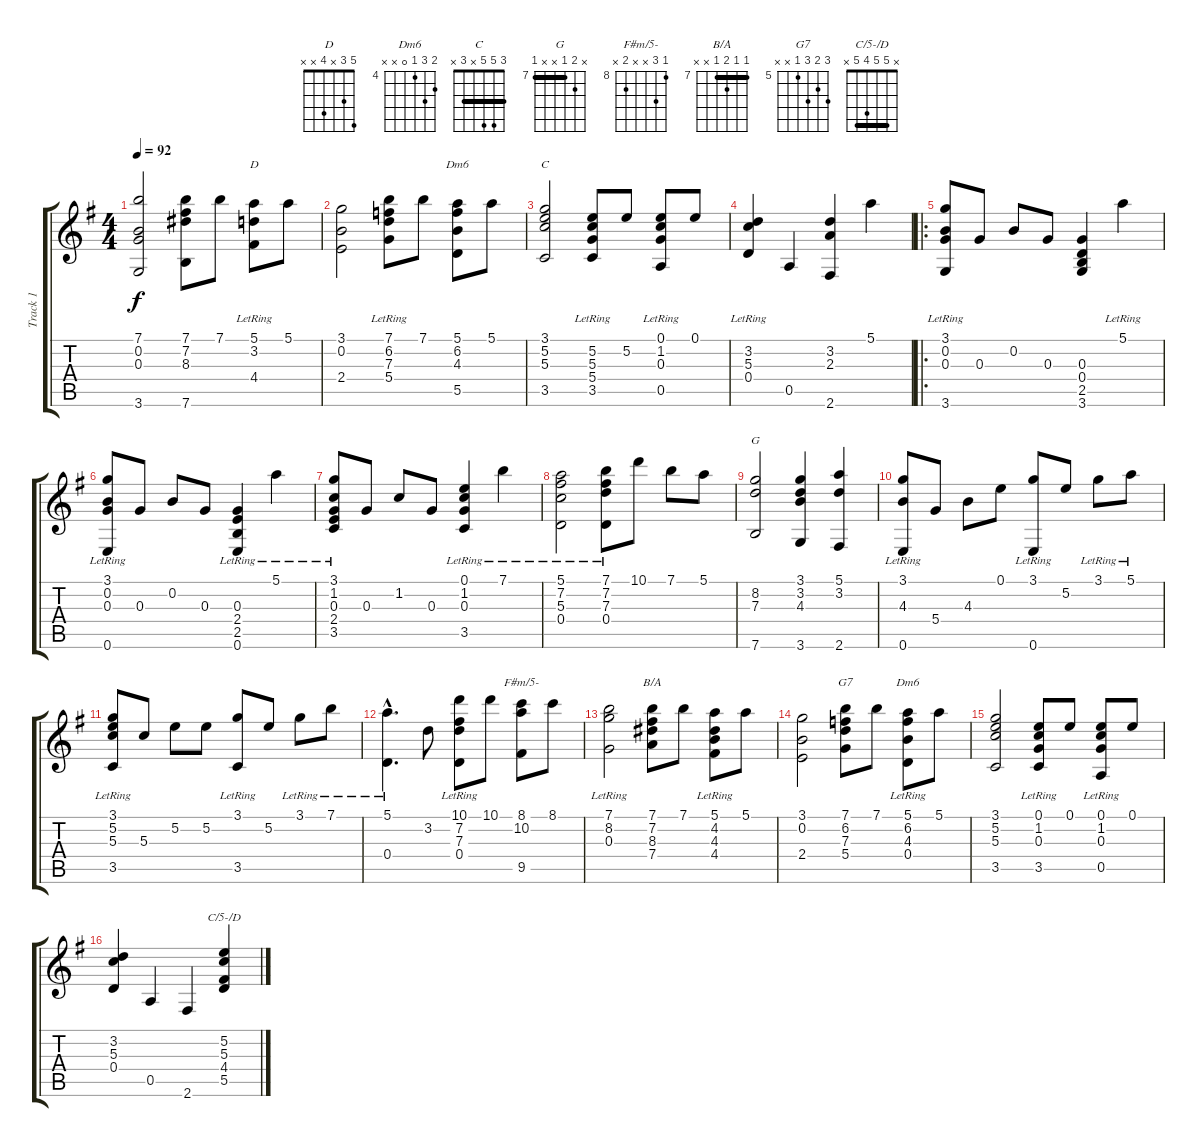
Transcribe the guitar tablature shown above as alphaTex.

\track ("Track 1" "Track 1") {instrument acousticguitarsteel}
\staff {score tabs}
\tuning (E4 B3 G3 D3 A2 E2) {hide}
\chord ("D" 5 3 x 4 x x)
\chord ("Dm6" 5 6 4 x 5 x) {firstfret 4}
\chord ("C" 3 5 5 x 3 x) {barre 3}
\chord ("G" x 8 7 x x 7) {firstfret 7 barre 7}
\chord ("F#m/5-" 8 10 x x 9 x) {firstfret 8}
\chord ("B/A" 7 7 8 7 x x) {firstfret 7 barre 7}
\chord ("G7" 7 6 7 5 x x) {firstfret 5}
\chord ("Dm6" 5 6 4 0 x x) {firstfret 4}
\chord ("C/5-/D" x 5 5 4 5 x) {barre 5}
\ts (4 4)
\tempo 92
\clef g2
\ks g
(7.1 0.2 0.3 3.6).2{dy f instrument acousticguitarsteel} (7.1 7.2 8.3 7.6).8 7.1.8 (5.1 3.2 4.4{lr}).8{ch "D"} 5.1.8 |
(3.1 0.2 2.4).2 (7.1 6.2 7.3 5.4{lr}).8 7.1.8 (5.1 6.2 4.3 5.5).8{ch "Dm6"} 5.1.8 |
(3.1 5.2 5.3 3.5).2{ch "C"} (5.2 5.3 5.4 3.5{lr}).8 5.2.8 (0.1 1.2 0.3 0.5{lr}).8 0.1.8 |
(3.2{lr} 5.3{lr} 0.4{lr}).4 0.5.4 (3.2 2.3 2.6).4 5.1.4 |
\ro
(3.1{lr} 0.2 0.3 3.6{lr}).8 0.3.8 0.2.8 0.3.8 (0.3 0.4 2.5 3.6).4 5.1{lr}.4 |
(3.1{lr} 0.2 0.3 0.6{lr}).8 0.3.8 0.2.8 0.3.8 (0.3 2.4 2.5 0.6{lr}).4 5.1{lr}.4 |
(3.1{lr} 1.2 0.3 2.4 3.5).8 0.3.8 1.2.8 0.3.8 (0.1 1.2 0.3 3.5{lr}).4 7.1{lr}.4 |
(5.1{lr} 7.2 5.3 0.4).2 (7.1 7.2 7.3 0.4{lr}).8 10.1.8 7.1.8 5.1.8 |
(8.2 7.3 7.6).2{ch "G"} (3.1 3.2 4.3 3.6).4 (5.1 3.2 2.6).4 |
(3.1{lr} 4.3 0.6{lr}).8 5.4.8 4.3.8 0.1.8 (3.1{lr} 0.6{lr}).8 5.2.8 3.1{lr}.8 5.1{lr}.8 |
(3.1{lr} 5.2 5.3 3.5{lr}).8 5.3.8 5.2.8 5.2.8 (3.1{lr} 3.5{lr}).8 5.2.8 3.1{lr}.8 7.1{lr}.8 |
(5.1{hac lr} 0.4{hac lr}).4{d} 3.2.8 (10.1 7.2 7.3 0.4{lr}).8 10.1.8 (8.1 10.2 9.5).8{ch "F#m/5-"} 8.1.8 |
(7.1 8.2 0.3{lr}).2 (7.1 7.2 8.3 7.4).8{ch "B/A"} 7.1.8 (5.1 4.2 4.3 4.4{lr}).8 5.1.8 |
(3.1 0.2 2.4).2 (7.1 6.2 7.3 5.4).8{ch "G7"} 7.1.8 (5.1 6.2 4.3 0.4{lr}).8{ch "Dm6"} 5.1.8 |
(3.1 5.2 5.3 3.5).2 (0.1 1.2 0.3 3.5{lr}).8 0.1.8 (0.1 1.2 0.3 0.5{lr}).8 0.1.8 |
(3.2 5.3 0.4).4 0.5.4 2.6.4 (5.2 5.3 4.4 5.5).4{ch "C/5-/D"}
